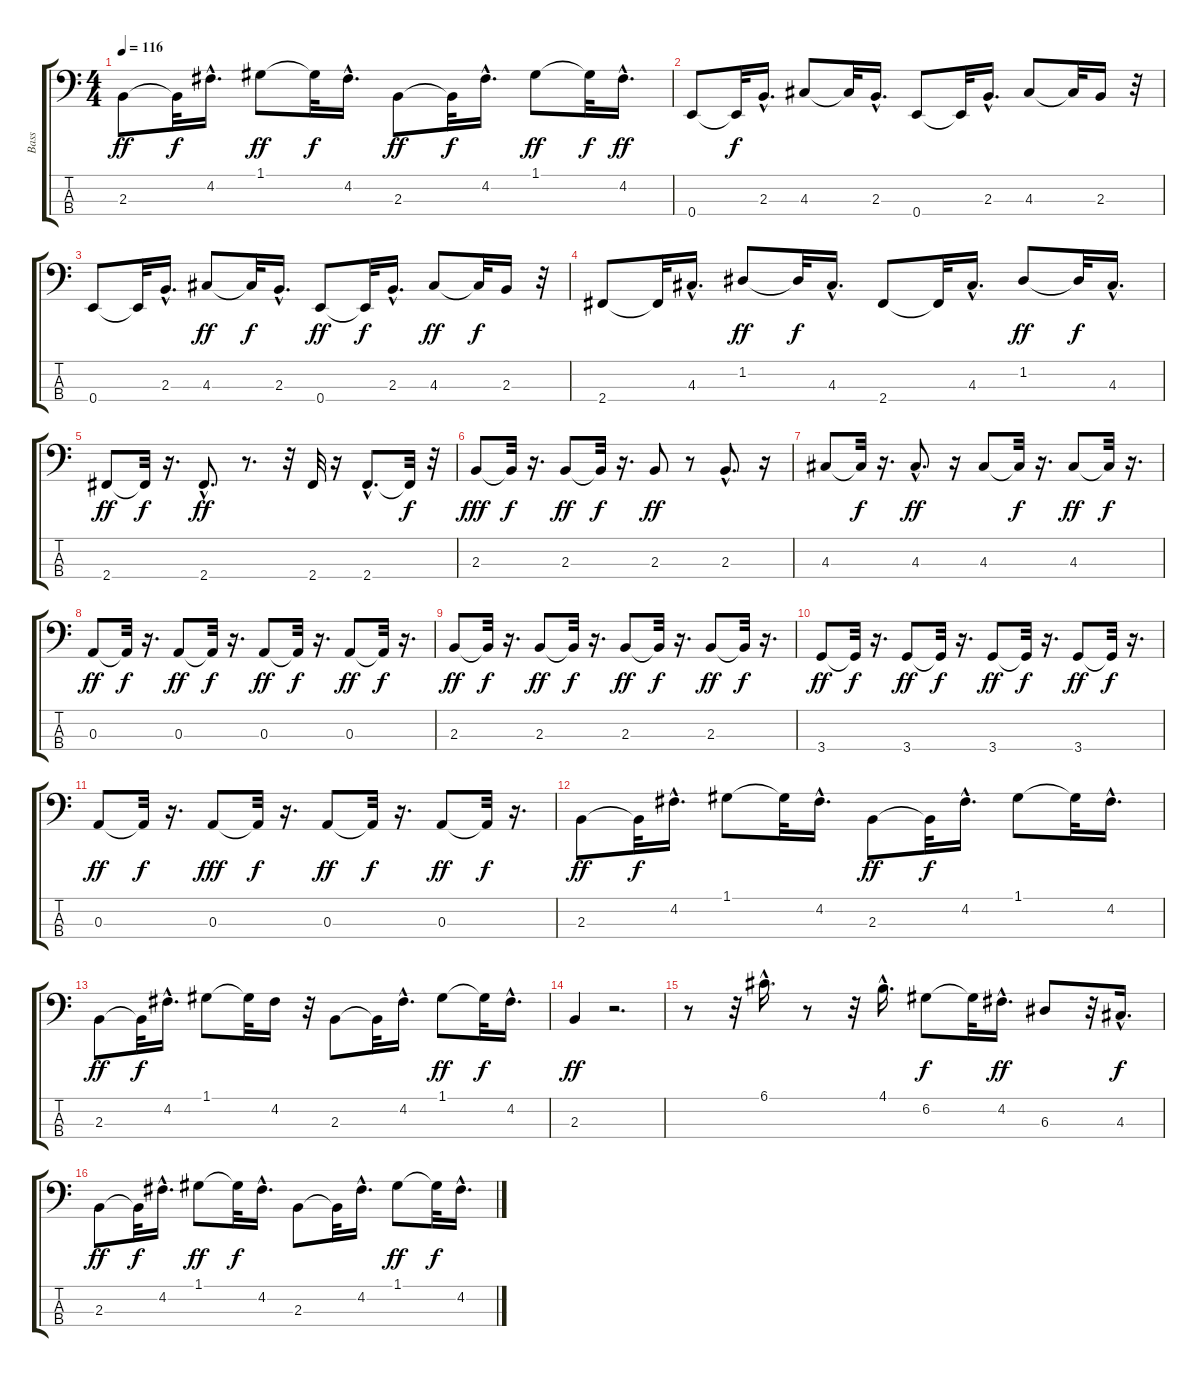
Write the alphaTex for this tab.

\track ("Bass" "Bass") {instrument fretlessbass}
\staff {score tabs}
\tuning (G2 D2 A1 E1) {hide}
\ts (4 4)
\tempo 116
\clef f4
\ks c
2.3.8{dy ff} 2.3{t}.32{dy f} 4.2{hac}.16{d} 1.1.8{dy ff} 1.1{t}.32{dy f} 4.2{hac}.16{d} 2.3.8{dy ff} 2.3{t}.32{dy f} 4.2{hac}.16{d} 1.1.8{dy ff} 1.1{t}.32{dy f} 4.2{hac}.16{d dy ff} |
0.4.8 0.4{t}.32{dy f} 2.3{hac}.16{d} 4.3.8 4.3{t}.32 2.3{hac}.16{d} 0.4.8 0.4{t}.32 2.3{hac}.16{d} 4.3.8 4.3{t}.32 2.3.16 r.32 |
0.4.8 0.4{t}.32 2.3{hac}.16{d} 4.3.8{dy ff} 4.3{t}.32{dy f} 2.3{hac}.16{d} 0.4.8{dy ff} 0.4{t}.32{dy f} 2.3{hac}.16{d} 4.3.8{dy ff} 4.3{t}.32{dy f} 2.3.16 r.32 |
2.4.8 2.4{t}.32 4.3{hac}.16{d} 1.2.8{dy ff} 1.2{t}.32{dy f} 4.3{hac}.16{d} 2.4.8 2.4{t}.32 4.3{hac}.16{d} 1.2.8{dy ff} 1.2{t}.32{dy f} 4.3{hac}.16{d} |
2.4.8{dy ff} 2.4{t}.32{dy f} r.16{d} 2.4{hac}.8{d dy ff} r.8{d} r.32 2.4.32 r.16 2.4{hac}.8{d} 2.4{t}.32{dy f} r.32 |
2.3.8{dy fff} 2.3{t}.32{dy f} r.16{d} 2.3.8{dy ff} 2.3{t}.32{dy f} r.16{d} 2.3.8{dy ff} r.8 2.3{hac}.8{d} r.16 |
4.3.8 4.3{t}.32{dy f} r.16{d} 4.3{hac}.8{d dy ff} r.16 4.3.8 4.3{t}.32{dy f} r.16{d} 4.3.8{dy ff} 4.3{t}.32{dy f} r.16{d} |
0.3.8{dy ff} 0.3{t}.32{dy f} r.16{d} 0.3.8{dy ff} 0.3{t}.32{dy f} r.16{d} 0.3.8{dy ff} 0.3{t}.32{dy f} r.16{d} 0.3.8{dy ff} 0.3{t}.32{dy f} r.16{d} |
2.3.8{dy ff} 2.3{t}.32{dy f} r.16{d} 2.3.8{dy ff} 2.3{t}.32{dy f} r.16{d} 2.3.8{dy ff} 2.3{t}.32{dy f} r.16{d} 2.3.8{dy ff} 2.3{t}.32{dy f} r.16{d} |
3.4.8{dy ff} 3.4{t}.32{dy f} r.16{d} 3.4.8{dy ff} 3.4{t}.32{dy f} r.16{d} 3.4.8{dy ff} 3.4{t}.32{dy f} r.16{d} 3.4.8{dy ff} 3.4{t}.32{dy f} r.16{d} |
0.3.8{dy ff} 0.3{t}.32{dy f} r.16{d} 0.3.8{dy fff} 0.3{t}.32{dy f} r.16{d} 0.3.8{dy ff} 0.3{t}.32{dy f} r.16{d} 0.3.8{dy ff} 0.3{t}.32{dy f} r.16{d} |
2.3.8{dy ff} 2.3{t}.32{dy f} 4.2{hac}.16{d} 1.1.8 1.1{t}.32 4.2{hac}.16{d} 2.3.8{dy ff} 2.3{t}.32{dy f} 4.2{hac}.16{d} 1.1.8 1.1{t}.32 4.2{hac}.16{d} |
2.3.8{dy ff} 2.3{t}.32{dy f} 4.2{hac}.16{d} 1.1.8 1.1{t}.32 4.2.16 r.32 2.3.8 2.3{t}.32 4.2{hac}.16{d} 1.1.8{dy ff} 1.1{t}.32{dy f} 4.2{hac}.16{d} |
2.3.4{dy ff} r.2{d} |
r.8 r.32 6.1{hac}.16{d} r.8 r.32 4.1{hac}.16{d} 6.2.8{dy f} 6.2{t}.32 4.2{hac}.16{d dy ff} 6.3.8 r.32 4.3{hac}.16{d dy f} |
2.3.8{dy ff} 2.3{t}.32{dy f} 4.2{hac}.16{d} 1.1.8{dy ff} 1.1{t}.32{dy f} 4.2{hac}.16{d} 2.3.8 2.3{t}.32 4.2{hac}.16{d} 1.1.8{dy ff} 1.1{t}.32{dy f} 4.2{hac}.16{d}
